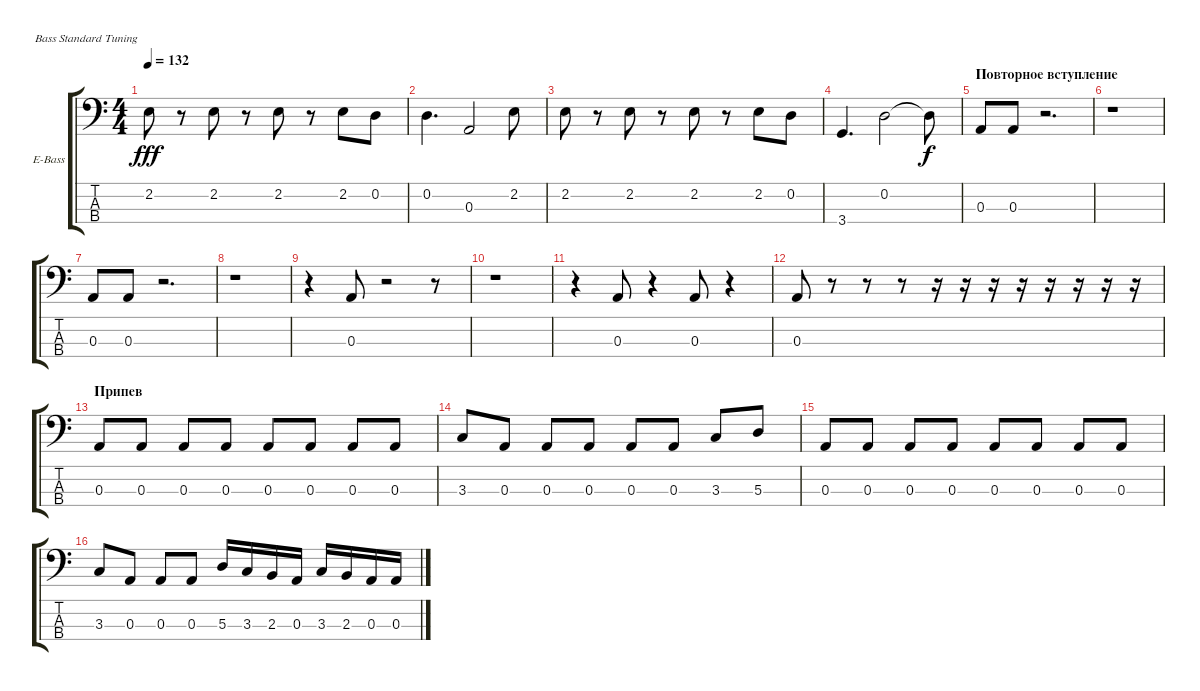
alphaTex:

\bracketExtendMode groupsimilarinstruments
\firstSystemTrackNameOrientation horizontal
\otherSystemsTrackNameOrientation horizontal
\track ("Алик Грановский" "E-Bass") {instrument electricbassfinger}
\staff {score tabs}
\tuning (G2 D2 A1 E1)
\ts (4 4)
\tempo 132
\clef f4
\ks c
2.2.8{dy fff} r.8 2.2.8 r.8 2.2.8 r.8 2.2.8 0.2.8 |
0.2.4{d} 0.3.2 2.2.8 |
2.2.8 r.8 2.2.8 r.8 2.2.8 r.8 2.2.8 0.2.8 |
3.4.4{d} 0.2.2 0.2{t}.8{dy f} |
\section ("" "Повторное вступление")
0.3.8 0.3.8 r.2{d} |
r.1 |
0.3.8 0.3.8 r.2{d} |
r.1 |
r.4 0.3.8 r.2 r.8 |
r.1 |
r.4 0.3.8 r.4 0.3.8 r.4 |
0.3.8 r.8 r.8 r.8 r.16 r.16 r.16 r.16 r.16 r.16 r.16 r.16 |
\section ("" "Припев")
0.3.8 0.3.8 0.3.8 0.3.8 0.3.8 0.3.8 0.3.8 0.3.8 |
3.3.8 0.3.8 0.3.8 0.3.8 0.3.8 0.3.8 3.3.8 5.3.8 |
0.3.8 0.3.8 0.3.8 0.3.8 0.3.8 0.3.8 0.3.8 0.3.8 |
3.3.8 0.3.8 0.3.8 0.3.8 5.3.16 3.3.16 2.3.16 0.3.16 3.3.16 2.3.16 0.3.16 0.3.16
